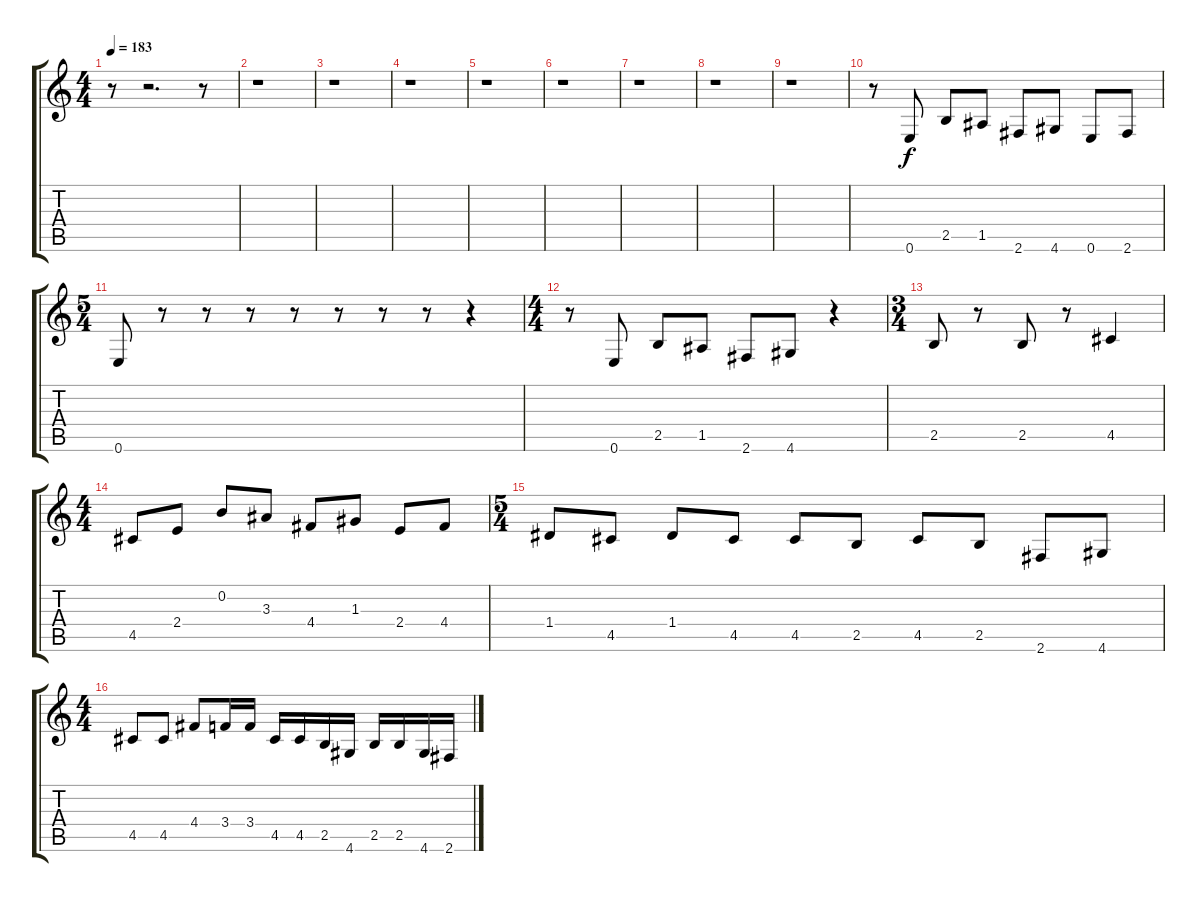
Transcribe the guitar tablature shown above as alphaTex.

\track "" {instrument electricbassfinger}
\staff {score tabs}
\tuning (E4 B3 G3 D3 A2 E2) {hide}
\ts (4 4)
\tempo 183
\clef g2
\ks c
r.8{dy f} r.2{d} r.8 |
r.1 |
r.1 |
r.1 |
r.1 |
r.1 |
r.1 |
r.1 |
r.1 |
r.8 0.6.8 2.5.8 1.5.8 2.6.8 4.6.8 0.6.8 2.6.8 |
\ts (5 4)
0.6.8 r.8 r.8 r.8 r.8 r.8 r.8 r.8 r.4 |
\ts (4 4)
r.8 0.6.8 2.5.8 1.5.8 2.6.8 4.6.8 r.4 |
\ts (3 4)
2.5.8 r.8 2.5.8 r.8 4.5.4 |
\ts (4 4)
4.5.8 2.4.8 0.2.8 3.3.8 4.4.8 1.3.8 2.4.8 4.4.8 |
\ts (5 4)
1.4.8 4.5.8 1.4.8 4.5.8 4.5.8 2.5.8 4.5.8 2.5.8 2.6.8 4.6.8 |
\ts (4 4)
4.5.8 4.5.8 4.4.8 3.4.16 3.4.16 4.5.16 4.5.16 2.5.16 4.6.16 2.5.16 2.5.16 4.6.16 2.6.16
